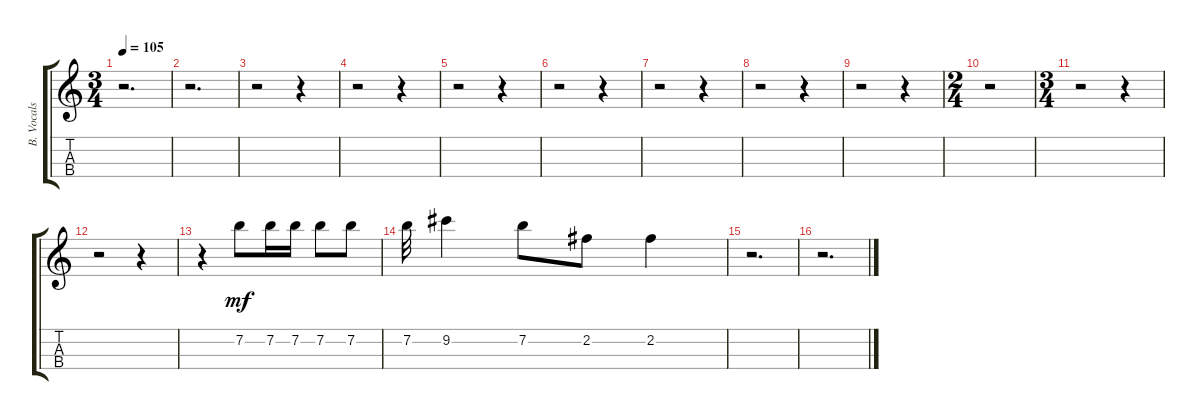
\track ("B. Vocals & Lead" "B. Vocals ") {instrument acousticguitarnylon}
\staff {score tabs}
\tuning (A4 E4 B3 Gb4) {hide}
\ts (3 4)
\tempo 105
\clef g2
\ks c
r.2{d dy mf} |
r.2{d} |
r.2 r.4 |
r.2 r.4 |
r.2 r.4 |
r.2 r.4 |
r.2 r.4 |
r.2 r.4 |
r.2 r.4 |
\ts (2 4)
r.2 |
\ts (3 4)
r.2 r.4 |
r.2 r.4 |
r.4 7.2.8 7.2.16 7.2.16 7.2.8 7.2.8 |
7.2.32 9.2.4 7.2.8 2.2.8 2.2.4 |
r.2{d} |
r.2{d}
